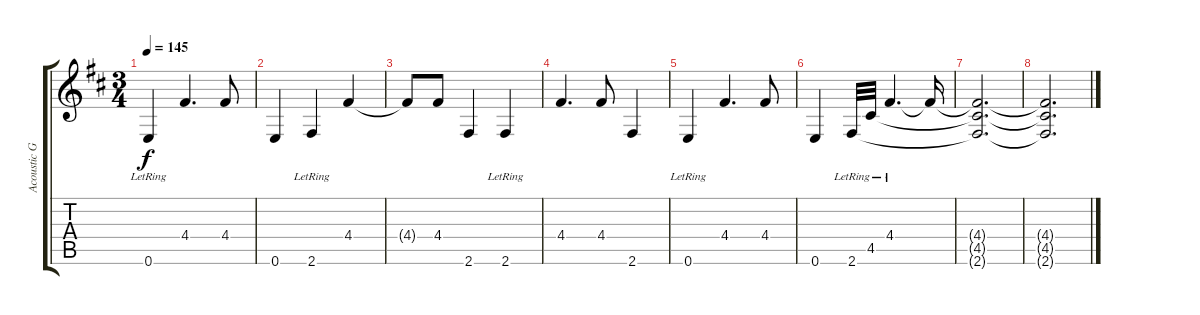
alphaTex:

\track ("Acoustic Guitar" "Acoustic G") {instrument acousticguitarsteel}
\staff {score tabs}
\tuning (E4 B3 G3 D3 A2 E2) {hide}
\ts (3 4)
\tempo 145
\clef g2
\ks d
0.6{lr}.4{dy f} 4.4.4{d} 4.4.8 |
0.6.4 2.6{lr}.4 4.4.4 |
4.4{t}.8 4.4.8 2.6.4 2.6{lr}.4 |
4.4.4{d} 4.4.8 2.6.4 |
0.6{lr}.4 4.4.4{d} 4.4.8 |
0.6.4 2.6{lr}.32 4.5{lr}.32 4.4{lr}.4{d} 4.4{t}.16 |
(4.4{t} 4.5{t} 2.6{t}).2{d} |
(4.4{t} 4.5{t} 2.6{t}).2{d}
